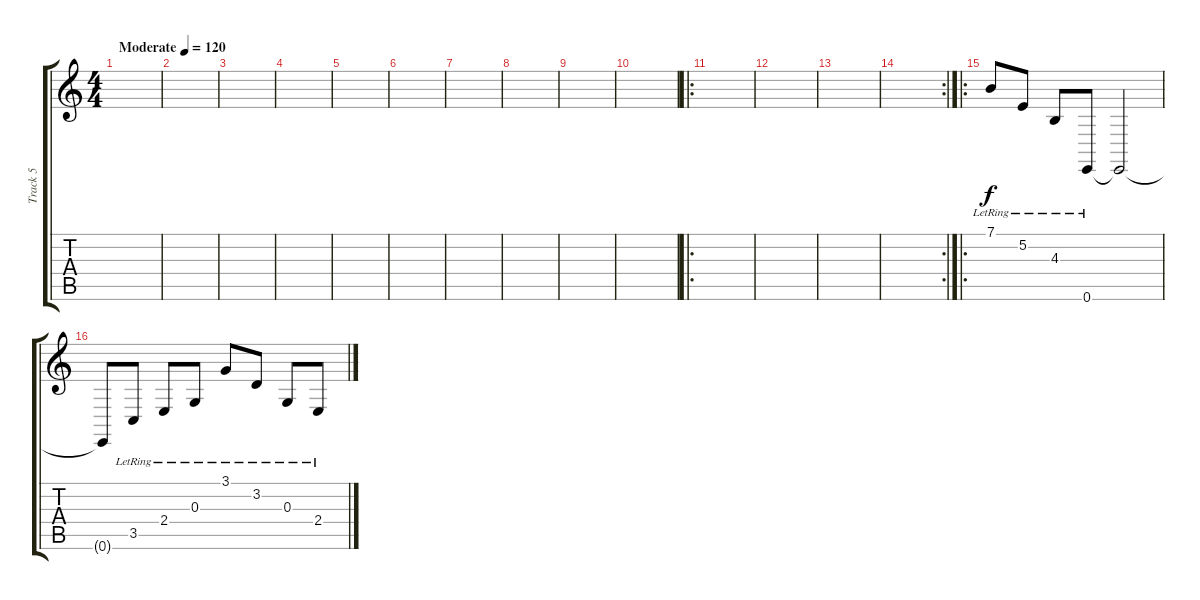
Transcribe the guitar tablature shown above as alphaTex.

\track ("Track 5" "Track 5") {instrument acousticgrandpiano}
\staff {score tabs}
\tuning (E4 B3 G3 D3 A2 E2) {hide}
\ts (4 4)
\tempo (120 "Moderate")
\clef g2
\ks c
|
|
|
|
|
|
|
|
|
|
\ro
|
|
|
\rc 2
|
\ro
7.1{lr}.8 5.2{lr}.8 4.3{lr}.8 0.6{lr}.8 0.6{t}.2 |
0.6{t}.8 3.5{lr}.8 2.4{lr}.8 0.3{lr}.8 3.1{lr}.8 3.2{lr}.8 0.3{lr}.8 2.4{lr}.8
